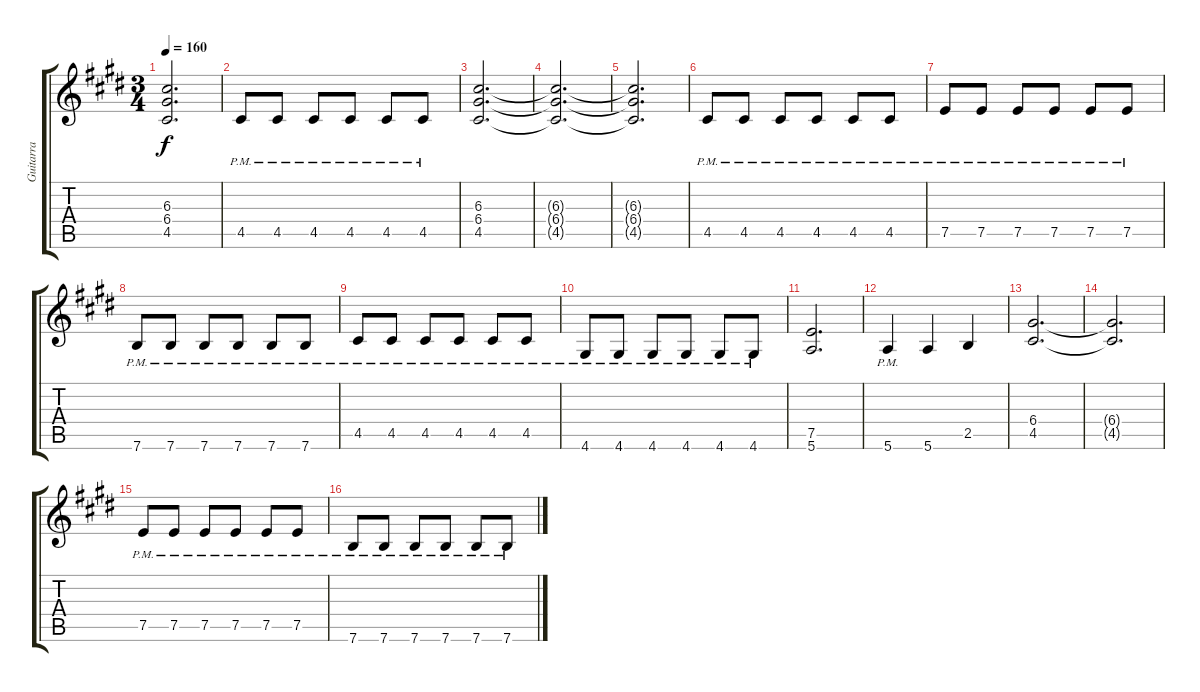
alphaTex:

\track ("Guitarra" "Guitarra") {instrument distortionguitar}
\staff {score tabs}
\tuning (E4 B3 G3 D3 A2 E2) {hide}
\ts (3 4)
\tempo 160
\clef g2
\ks c#minor
(6.3{t} 6.4{t} 4.5{t}).2{d dy f} |
4.5{pm}.8 4.5{pm}.8 4.5{pm}.8 4.5{pm}.8 4.5{pm}.8 4.5{pm}.8 |
(6.3 6.4 4.5).2{d} |
(6.3{t} 6.4{t} 4.5{t}).2{d} |
(6.3{t} 6.4{t} 4.5{t}).2{d} |
4.5{pm}.8 4.5{pm}.8 4.5{pm}.8 4.5{pm}.8 4.5{pm}.8 4.5{pm}.8 |
7.5{pm}.8 7.5{pm}.8 7.5{pm}.8 7.5{pm}.8 7.5{pm}.8 7.5{pm}.8 |
7.6{pm}.8 7.6{pm}.8 7.6{pm}.8 7.6{pm}.8 7.6{pm}.8 7.6{pm}.8 |
4.5{pm}.8 4.5{pm}.8 4.5{pm}.8 4.5{pm}.8 4.5{pm}.8 4.5{pm}.8 |
4.6{pm}.8 4.6{pm}.8 4.6{pm}.8 4.6{pm}.8 4.6{pm}.8 4.6{pm}.8 |
(7.5 5.6).2{d} |
5.6{pm}.4 5.6.4 2.5.4 |
(6.4 4.5).2{d} |
(6.4{t} 4.5{t}).2{d} |
7.5{pm}.8 7.5{pm}.8 7.5{pm}.8 7.5{pm}.8 7.5{pm}.8 7.5{pm}.8 |
7.6{pm}.8 7.6{pm}.8 7.6{pm}.8 7.6{pm}.8 7.6{pm}.8 7.6{pm}.8
